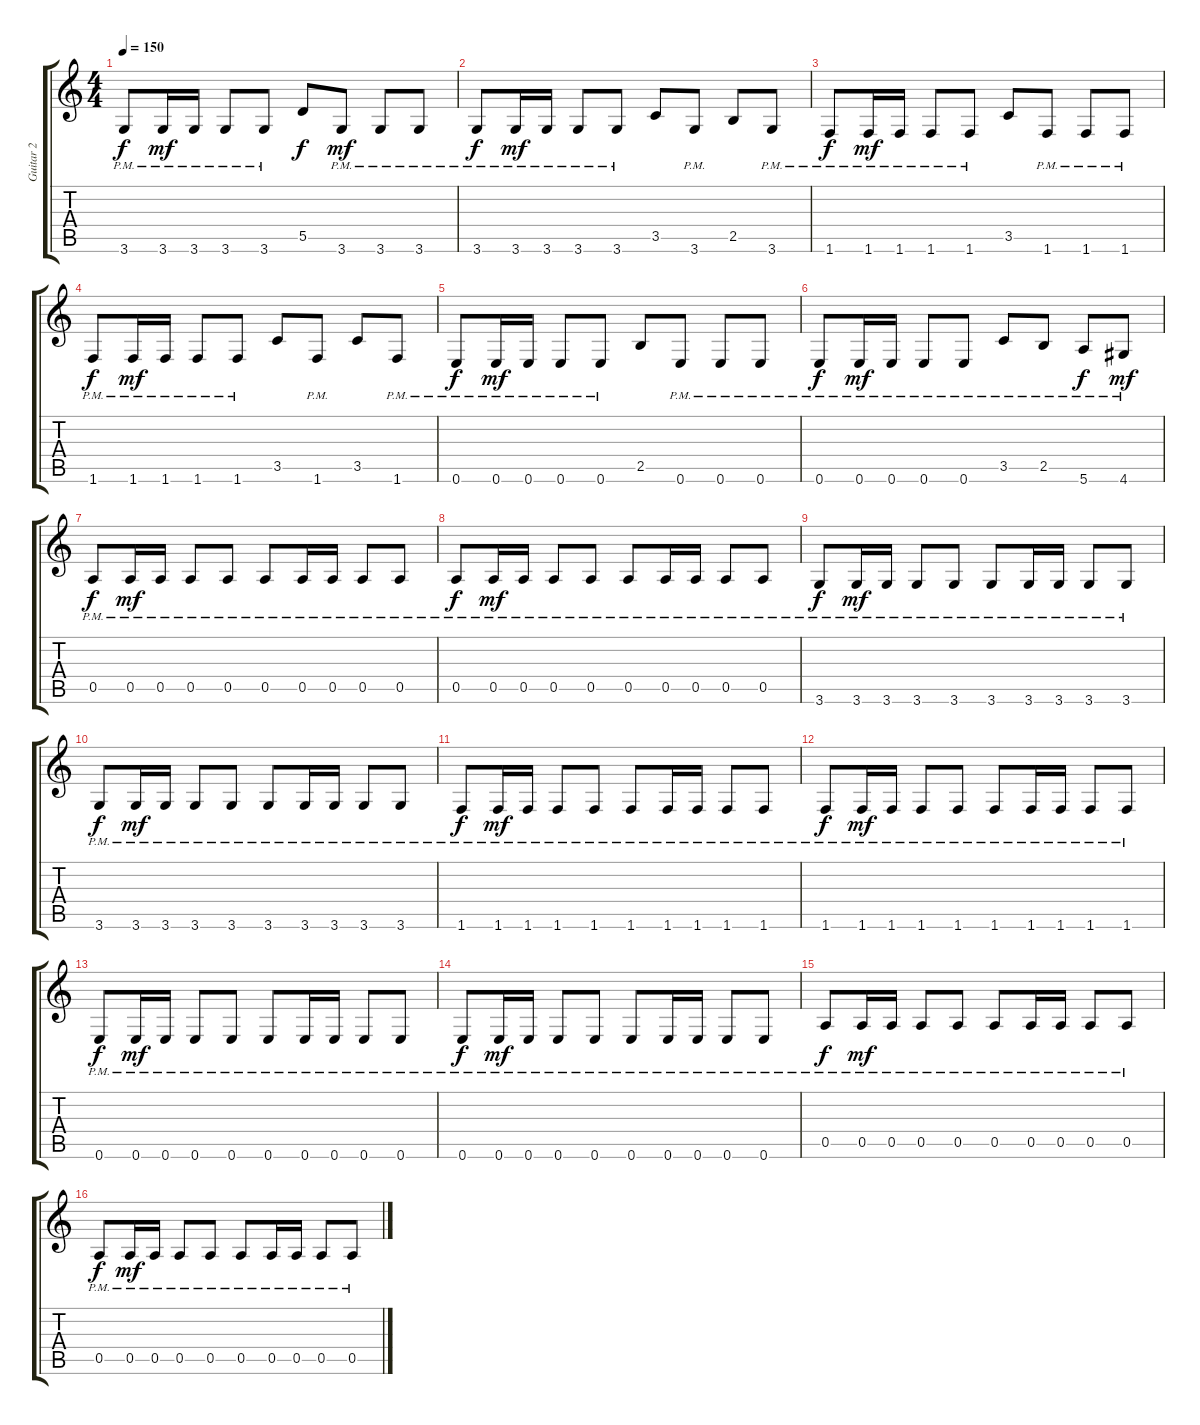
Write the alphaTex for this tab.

\track ("Guitar 2" "Guitar 2") {instrument distortionguitar}
\staff {score tabs}
\tuning (E4 B3 G3 D3 A2 E2) {hide}
\ts (4 4)
\tempo 150
\clef g2
\ks c
3.6{pm}.8{dy f} 3.6{pm}.16{dy mf} 3.6{pm}.16 3.6{pm}.8 3.6{pm}.8 5.5.8{dy f} 3.6{pm}.8{dy mf} 3.6{pm}.8 3.6{pm}.8 |
3.6{pm}.8{dy f} 3.6{pm}.16{dy mf} 3.6{pm}.16 3.6{pm}.8 3.6{pm}.8 3.5.8 3.6{pm}.8 2.5.8 3.6{pm}.8 |
1.6{pm}.8{dy f} 1.6{pm}.16{dy mf} 1.6{pm}.16 1.6{pm}.8 1.6{pm}.8 3.5.8 1.6{pm}.8 1.6{pm}.8 1.6{pm}.8 |
1.6{pm}.8{dy f} 1.6{pm}.16{dy mf} 1.6{pm}.16 1.6{pm}.8 1.6{pm}.8 3.5.8 1.6{pm}.8 3.5.8 1.6{pm}.8 |
0.6{pm}.8{dy f} 0.6{pm}.16{dy mf} 0.6{pm}.16 0.6{pm}.8 0.6{pm}.8 2.5.8 0.6{pm}.8 0.6{pm}.8 0.6{pm}.8 |
0.6{pm}.8{dy f} 0.6{pm}.16{dy mf} 0.6{pm}.16 0.6{pm}.8 0.6{pm}.8 3.5{pm}.8 2.5{pm}.8 5.6{pm}.8{dy f} 4.6{pm}.8{dy mf} |
0.5{pm}.8{dy f} 0.5{pm}.16{dy mf} 0.5{pm}.16 0.5{pm}.8 0.5{pm}.8 0.5{pm}.8 0.5{pm}.16 0.5{pm}.16 0.5{pm}.8 0.5{pm}.8 |
0.5{pm}.8{dy f} 0.5{pm}.16{dy mf} 0.5{pm}.16 0.5{pm}.8 0.5{pm}.8 0.5{pm}.8 0.5{pm}.16 0.5{pm}.16 0.5{pm}.8 0.5{pm}.8 |
3.6{pm}.8{dy f} 3.6{pm}.16{dy mf} 3.6{pm}.16 3.6{pm}.8 3.6{pm}.8 3.6{pm}.8 3.6{pm}.16 3.6{pm}.16 3.6{pm}.8 3.6{pm}.8 |
3.6{pm}.8{dy f} 3.6{pm}.16{dy mf} 3.6{pm}.16 3.6{pm}.8 3.6{pm}.8 3.6{pm}.8 3.6{pm}.16 3.6{pm}.16 3.6{pm}.8 3.6{pm}.8 |
1.6{pm}.8{dy f} 1.6{pm}.16{dy mf} 1.6{pm}.16 1.6{pm}.8 1.6{pm}.8 1.6{pm}.8 1.6{pm}.16 1.6{pm}.16 1.6{pm}.8 1.6{pm}.8 |
1.6{pm}.8{dy f} 1.6{pm}.16{dy mf} 1.6{pm}.16 1.6{pm}.8 1.6{pm}.8 1.6{pm}.8 1.6{pm}.16 1.6{pm}.16 1.6{pm}.8 1.6{pm}.8 |
0.6{pm}.8{dy f} 0.6{pm}.16{dy mf} 0.6{pm}.16 0.6{pm}.8 0.6{pm}.8 0.6{pm}.8 0.6{pm}.16 0.6{pm}.16 0.6{pm}.8 0.6{pm}.8 |
0.6{pm}.8{dy f} 0.6{pm}.16{dy mf} 0.6{pm}.16 0.6{pm}.8 0.6{pm}.8 0.6{pm}.8 0.6{pm}.16 0.6{pm}.16 0.6{pm}.8 0.6{pm}.8 |
0.5{pm}.8{dy f} 0.5{pm}.16{dy mf} 0.5{pm}.16 0.5{pm}.8 0.5{pm}.8 0.5{pm}.8 0.5{pm}.16 0.5{pm}.16 0.5{pm}.8 0.5{pm}.8 |
0.5{pm}.8{dy f} 0.5{pm}.16{dy mf} 0.5{pm}.16 0.5{pm}.8 0.5{pm}.8 0.5{pm}.8 0.5{pm}.16 0.5{pm}.16 0.5{pm}.8 0.5{pm}.8
